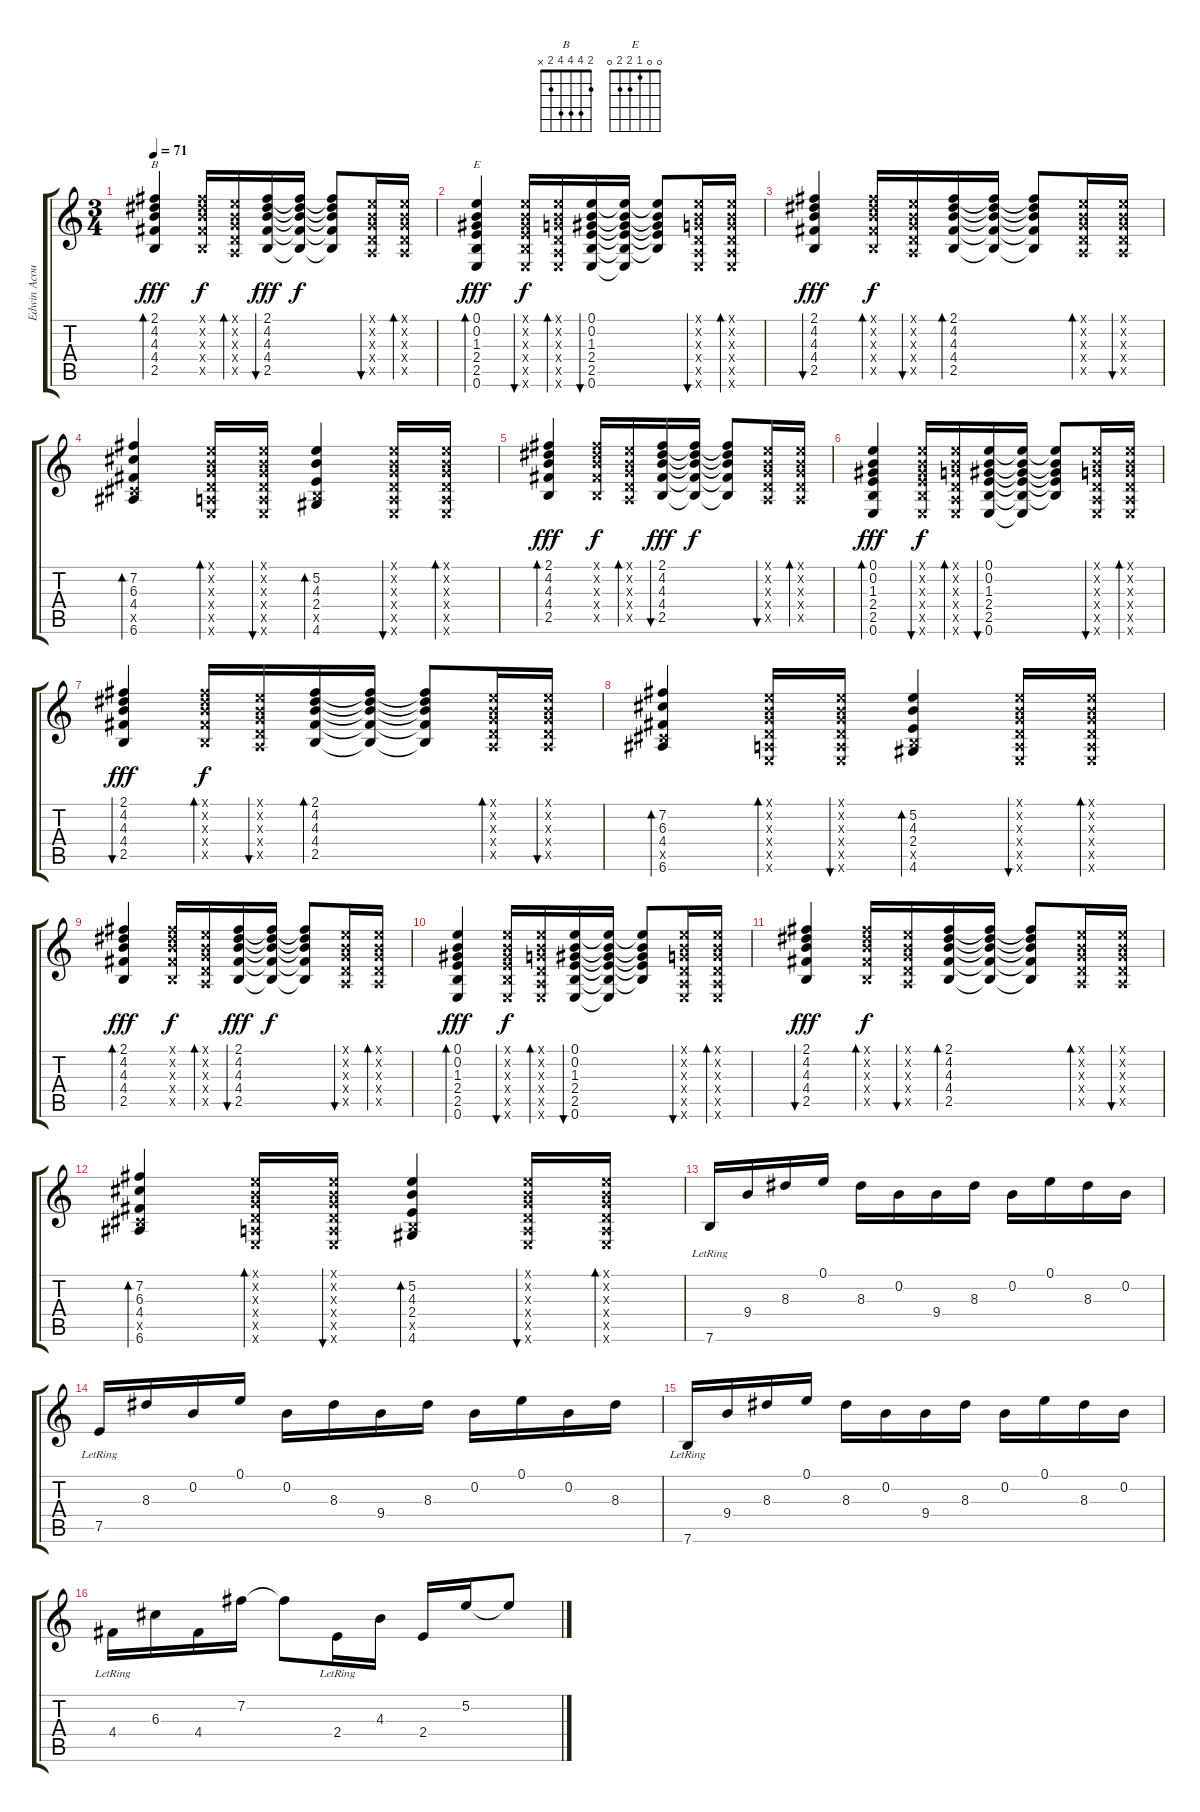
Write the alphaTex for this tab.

\track ("Edwin Acoustic Guitar" "Edwin Acou") {instrument acousticguitarsteel}
\staff {score tabs}
\tuning (E4 B3 G3 D3 A2 E2) {hide}
\chord ("B" 2 4 4 4 2 x)
\chord ("E" 0 0 1 2 2 0)
\ts (3 4)
\tempo 71
\clef g2
\ks c
(2.1 4.2 4.3 4.4 2.5).4{bd 30 ch "B" dy fff} (2.1{x} 4.2{x} 4.3{x} 4.4{x} 2.5{x}).16{dy f} (0.1{x} 0.2{x} 0.3{x} 0.4{x} 0.5{x}).16{bd 30} (2.1 4.2 4.3 4.4 2.5).16{bu 30 dy fff} (2.1{t} 4.2{t} 4.3{t} 4.4{t} 2.5{t}).16{dy f} (2.1{t} 4.2{t} 4.3{t} 4.4{t} 2.5{t}).8 (0.1{x} 0.2{x} 0.3{x} 0.4{x} 0.5{x}).16{bu 30} (0.1{x} 0.2{x} 0.3{x} 0.4{x} 0.5{x}).16{bd 30} |
(0.1 0.2 1.3 2.4 2.5 0.6).4{bd 30 ch "E" dy fff} (0.1{x} 0.2{x} 1.3{x} 2.4{x} 2.5{x} 0.6{x}).16{bu 30 dy f} (0.1{x} 0.2{x} 0.3{x} 0.4{x} 0.5{x} 0.6{x}).16{bd 30} (0.1 0.2 1.3 2.4 2.5 0.6).16{bu 30} (0.1{t} 0.2{t} 1.3{t} 2.4{t} 2.5{t} 0.6{t}).16 (0.1{t} 0.2{t} 1.3{t} 2.4{t} 2.5{t}).8 (0.1{x} 0.2{x} 0.3{x} 0.4{x} 0.5{x} 0.6{x}).16{bu 30} (0.1{x} 0.2{x} 0.3{x} 0.4{x} 0.5{x} 0.6{x}).16{bd 30} |
(2.1 4.2 4.3 4.4 2.5).4{bu 30 dy fff} (2.1{x} 4.2{x} 4.3{x} 4.4{x} 2.5{x}).16{bd 30 dy f} (0.1{x} 0.2{x} 0.3{x} 0.4{x} 0.5{x}).16{bu 30} (2.1 4.2 4.3 4.4 2.5).16{bd 30} (2.1{t} 4.2{t} 4.3{t} 4.4{t} 2.5{t}).16 (2.1{t} 4.2{t} 4.3{t} 4.4{t} 2.5{t}).8 (0.1{x} 0.2{x} 0.3{x} 0.4{x} 0.5{x}).16{bd 30} (0.1{x} 0.2{x} 0.3{x} 0.4{x} 0.5{x}).16{bu 30} |
(7.2 6.3 4.4 4.5{x} 6.6).4{bd 60} (0.1{x} 0.2{x} 0.3{x} 0.4{x} 0.5{x} 0.6{x}).16{bd 30} (0.1{x} 0.2{x} 0.3{x} 0.4{x} 0.5{x} 0.6{x}).16{bu 30} (5.2 4.3 2.4 2.5{x} 4.6).4{bd 60} (0.1{x} 0.2{x} 0.3{x} 0.4{x} 0.5{x} 0.6{x}).16{bu 30} (0.1{x} 0.2{x} 0.3{x} 0.4{x} 0.5{x} 0.6{x}).16{bd 30} |
(2.1 4.2 4.3 4.4 2.5).4{bd 30 dy fff} (2.1{x} 4.2{x} 4.3{x} 4.4{x} 2.5{x}).16{dy f} (0.1{x} 0.2{x} 0.3{x} 0.4{x} 0.5{x}).16{bd 30} (2.1 4.2 4.3 4.4 2.5).16{bu 30 dy fff} (2.1{t} 4.2{t} 4.3{t} 4.4{t} 2.5{t}).16{dy f} (2.1{t} 4.2{t} 4.3{t} 4.4{t} 2.5{t}).8 (0.1{x} 0.2{x} 0.3{x} 0.4{x} 0.5{x}).16{bu 30} (0.1{x} 0.2{x} 0.3{x} 0.4{x} 0.5{x}).16{bd 30} |
(0.1 0.2 1.3 2.4 2.5 0.6).4{bd 30 dy fff} (0.1{x} 0.2{x} 1.3{x} 2.4{x} 2.5{x} 0.6{x}).16{bu 30 dy f} (0.1{x} 0.2{x} 0.3{x} 0.4{x} 0.5{x} 0.6{x}).16{bd 30} (0.1 0.2 1.3 2.4 2.5 0.6).16{bu 30} (0.1{t} 0.2{t} 1.3{t} 2.4{t} 2.5{t} 0.6{t}).16 (0.1{t} 0.2{t} 1.3{t} 2.4{t} 2.5{t}).8 (0.1{x} 0.2{x} 0.3{x} 0.4{x} 0.5{x} 0.6{x}).16{bu 30} (0.1{x} 0.2{x} 0.3{x} 0.4{x} 0.5{x} 0.6{x}).16{bd 30} |
(2.1 4.2 4.3 4.4 2.5).4{bu 30 dy fff} (2.1{x} 4.2{x} 4.3{x} 4.4{x} 2.5{x}).16{bd 30 dy f} (0.1{x} 0.2{x} 0.3{x} 0.4{x} 0.5{x}).16{bu 30} (2.1 4.2 4.3 4.4 2.5).16{bd 30} (2.1{t} 4.2{t} 4.3{t} 4.4{t} 2.5{t}).16 (2.1{t} 4.2{t} 4.3{t} 4.4{t} 2.5{t}).8 (0.1{x} 0.2{x} 0.3{x} 0.4{x} 0.5{x}).16{bd 30} (0.1{x} 0.2{x} 0.3{x} 0.4{x} 0.5{x}).16{bu 30} |
(7.2 6.3 4.4 4.5{x} 6.6).4{bd 60} (0.1{x} 0.2{x} 0.3{x} 0.4{x} 0.5{x} 0.6{x}).16{bd 30} (0.1{x} 0.2{x} 0.3{x} 0.4{x} 0.5{x} 0.6{x}).16{bu 30} (5.2 4.3 2.4 2.5{x} 4.6).4{bd 60} (0.1{x} 0.2{x} 0.3{x} 0.4{x} 0.5{x} 0.6{x}).16{bu 30} (0.1{x} 0.2{x} 0.3{x} 0.4{x} 0.5{x} 0.6{x}).16{bd 30} |
(2.1 4.2 4.3 4.4 2.5).4{bd 30 dy fff} (2.1{x} 4.2{x} 4.3{x} 4.4{x} 2.5{x}).16{dy f} (0.1{x} 0.2{x} 0.3{x} 0.4{x} 0.5{x}).16{bd 30} (2.1 4.2 4.3 4.4 2.5).16{bu 30 dy fff} (2.1{t} 4.2{t} 4.3{t} 4.4{t} 2.5{t}).16{dy f} (2.1{t} 4.2{t} 4.3{t} 4.4{t} 2.5{t}).8 (0.1{x} 0.2{x} 0.3{x} 0.4{x} 0.5{x}).16{bu 30} (0.1{x} 0.2{x} 0.3{x} 0.4{x} 0.5{x}).16{bd 30} |
(0.1 0.2 1.3 2.4 2.5 0.6).4{bd 30 dy fff} (0.1{x} 0.2{x} 1.3{x} 2.4{x} 2.5{x} 0.6{x}).16{bu 30 dy f} (0.1{x} 0.2{x} 0.3{x} 0.4{x} 0.5{x} 0.6{x}).16{bd 30} (0.1 0.2 1.3 2.4 2.5 0.6).16{bu 30} (0.1{t} 0.2{t} 1.3{t} 2.4{t} 2.5{t} 0.6{t}).16 (0.1{t} 0.2{t} 1.3{t} 2.4{t} 2.5{t}).8 (0.1{x} 0.2{x} 0.3{x} 0.4{x} 0.5{x} 0.6{x}).16{bu 30} (0.1{x} 0.2{x} 0.3{x} 0.4{x} 0.5{x} 0.6{x}).16{bd 30} |
(2.1 4.2 4.3 4.4 2.5).4{bu 30 dy fff} (2.1{x} 4.2{x} 4.3{x} 4.4{x} 2.5{x}).16{bd 30 dy f} (0.1{x} 0.2{x} 0.3{x} 0.4{x} 0.5{x}).16{bu 30} (2.1 4.2 4.3 4.4 2.5).16{bd 30} (2.1{t} 4.2{t} 4.3{t} 4.4{t} 2.5{t}).16 (2.1{t} 4.2{t} 4.3{t} 4.4{t} 2.5{t}).8 (0.1{x} 0.2{x} 0.3{x} 0.4{x} 0.5{x}).16{bd 30} (0.1{x} 0.2{x} 0.3{x} 0.4{x} 0.5{x}).16{bu 30} |
(7.2 6.3 4.4 4.5{x} 6.6).4{bd 60} (0.1{x} 0.2{x} 0.3{x} 0.4{x} 0.5{x} 0.6{x}).16{bd 30} (0.1{x} 0.2{x} 0.3{x} 0.4{x} 0.5{x} 0.6{x}).16{bu 30} (5.2 4.3 2.4 2.5{x} 4.6).4{bd 60} (0.1{x} 0.2{x} 0.3{x} 0.4{x} 0.5{x} 0.6{x}).16{bu 30} (0.1{x} 0.2{x} 0.3{x} 0.4{x} 0.5{x} 0.6{x}).16{bd 30} |
7.6{lr}.16 9.4.16 8.3.16 0.1.16 8.3.16 0.2.16 9.4.16 8.3.16 0.2.16 0.1.16 8.3.16 0.2.16 |
7.5{lr}.16 8.3.16 0.2.16 0.1.16 0.2.16 8.3.16 9.4.16 8.3.16 0.2.16 0.1.16 0.2.16 8.3.16 |
7.6{lr}.16 9.4.16 8.3.16 0.1.16 8.3.16 0.2.16 9.4.16 8.3.16 0.2.16 0.1.16 8.3.16 0.2.16 |
4.4{lr}.16 6.3.16 4.4.16 7.2.16 7.2{t}.8 2.4{lr}.16 4.3.16 2.4.16 5.2.16 5.2{t}.8
